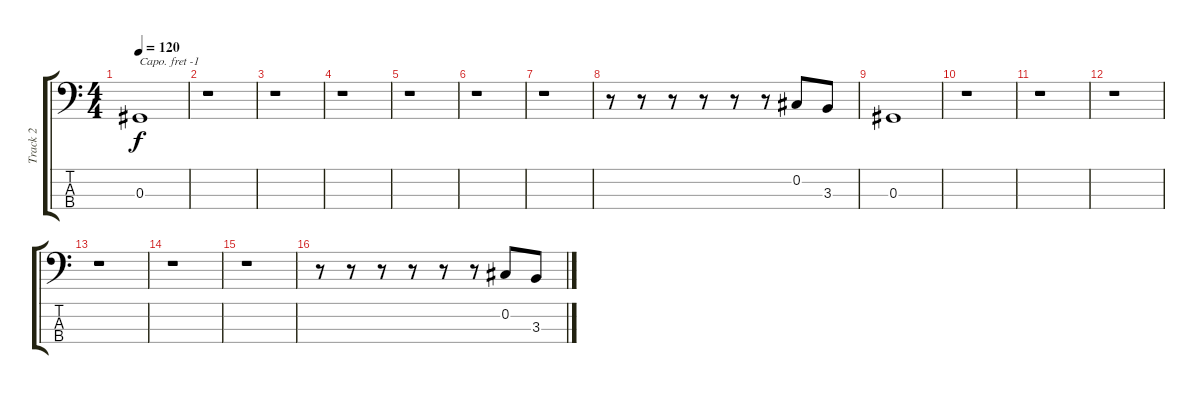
\track ("Track 2" "Track 2") {instrument electricbassfinger}
\staff {score tabs}
\capo -1
\tuning (G2 D2 A1 E1) {hide}
\ts (4 4)
\tempo 120
\clef f4
\ks c
0.3.1{dy f} |
r.1 |
r.1 |
r.1 |
r.1 |
r.1 |
r.1 |
r.8 r.8 r.8 r.8 r.8 r.8 0.2.8 3.3.8 |
0.3.1 |
r.1 |
r.1 |
r.1 |
r.1 |
r.1 |
r.1 |
r.8 r.8 r.8 r.8 r.8 r.8 0.2.8 3.3.8
